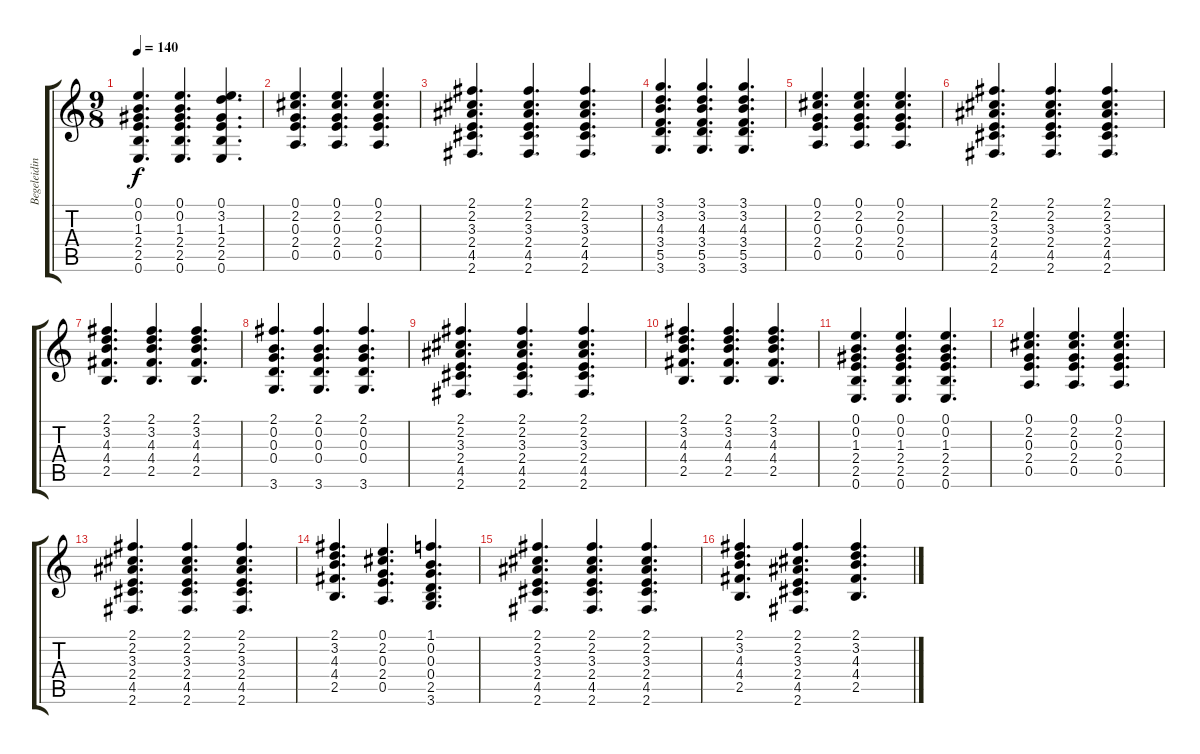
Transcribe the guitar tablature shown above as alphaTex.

\track ("Begeleiding" "Begeleidin") {instrument acousticguitarsteel}
\staff {score tabs}
\tuning (E4 B3 G3 D3 A2 E2) {hide}
\ts (9 8)
\tempo 140
\clef g2
\ks c
(0.1 0.2 1.3 2.4 2.5 0.6).4{d dy f} (0.1 0.2 1.3 2.4 2.5 0.6).4{d} (0.1 3.2 1.3 2.4 2.5 0.6).4{d} |
(0.1 2.2 0.3 2.4 0.5).4{d} (0.1 2.2 0.3 2.4 0.5).4{d} (0.1 2.2 0.3 2.4 0.5).4{d} |
(2.1 2.2 3.3 2.4 4.5 2.6).4{d} (2.1 2.2 3.3 2.4 4.5 2.6).4{d} (2.1 2.2 3.3 2.4 4.5 2.6).4{d} |
(3.1 3.2 4.3 3.4 5.5 3.6).4{d} (3.1 3.2 4.3 3.4 5.5 3.6).4{d} (3.1 3.2 4.3 3.4 5.5 3.6).4{d} |
(0.1 2.2 0.3 2.4 0.5).4{d} (0.1 2.2 0.3 2.4 0.5).4{d} (0.1 2.2 0.3 2.4 0.5).4{d} |
(2.1 2.2 3.3 2.4 4.5 2.6).4{d} (2.1 2.2 3.3 2.4 4.5 2.6).4{d} (2.1 2.2 3.3 2.4 4.5 2.6).4{d} |
(2.1 3.2 4.3 4.4 2.5).4{d} (2.1 3.2 4.3 4.4 2.5).4{d} (2.1 3.2 4.3 4.4 2.5).4{d} |
(2.1 0.2 0.3 0.4 3.6).4{d} (2.1 0.2 0.3 0.4 3.6).4{d} (2.1 0.2 0.3 0.4 3.6).4{d} |
(2.1 2.2 3.3 2.4 4.5 2.6).4{d} (2.1 2.2 3.3 2.4 4.5 2.6).4{d} (2.1 2.2 3.3 2.4 4.5 2.6).4{d} |
(2.1 3.2 4.3 4.4 2.5).4{d} (2.1 3.2 4.3 4.4 2.5).4{d} (2.1 3.2 4.3 4.4 2.5).4{d} |
(0.1 0.2 1.3 2.4 2.5 0.6).4{d} (0.1 0.2 1.3 2.4 2.5 0.6).4{d} (0.1 0.2 1.3 2.4 2.5 0.6).4{d} |
(0.1 2.2 0.3 2.4 0.5).4{d} (0.1 2.2 0.3 2.4 0.5).4{d} (0.1 2.2 0.3 2.4 0.5).4{d} |
(2.1 2.2 3.3 2.4 4.5 2.6).4{d} (2.1 2.2 3.3 2.4 4.5 2.6).4{d} (2.1 2.2 3.3 2.4 4.5 2.6).4{d} |
(2.1 3.2 4.3 4.4 2.5).4{d} (0.1 2.2 0.3 2.4 0.5).4{d} (1.1 0.2 0.3 0.4 2.5 3.6).4{d} |
(2.1 2.2 3.3 2.4 4.5 2.6).4{d} (2.1 2.2 3.3 2.4 4.5 2.6).4{d} (2.1 2.2 3.3 2.4 4.5 2.6).4{d} |
(2.1 3.2 4.3 4.4 2.5).4{d} (2.1 2.2 3.3 2.4 4.5 2.6).4{d} (2.1 3.2 4.3 4.4 2.5).4{d}
